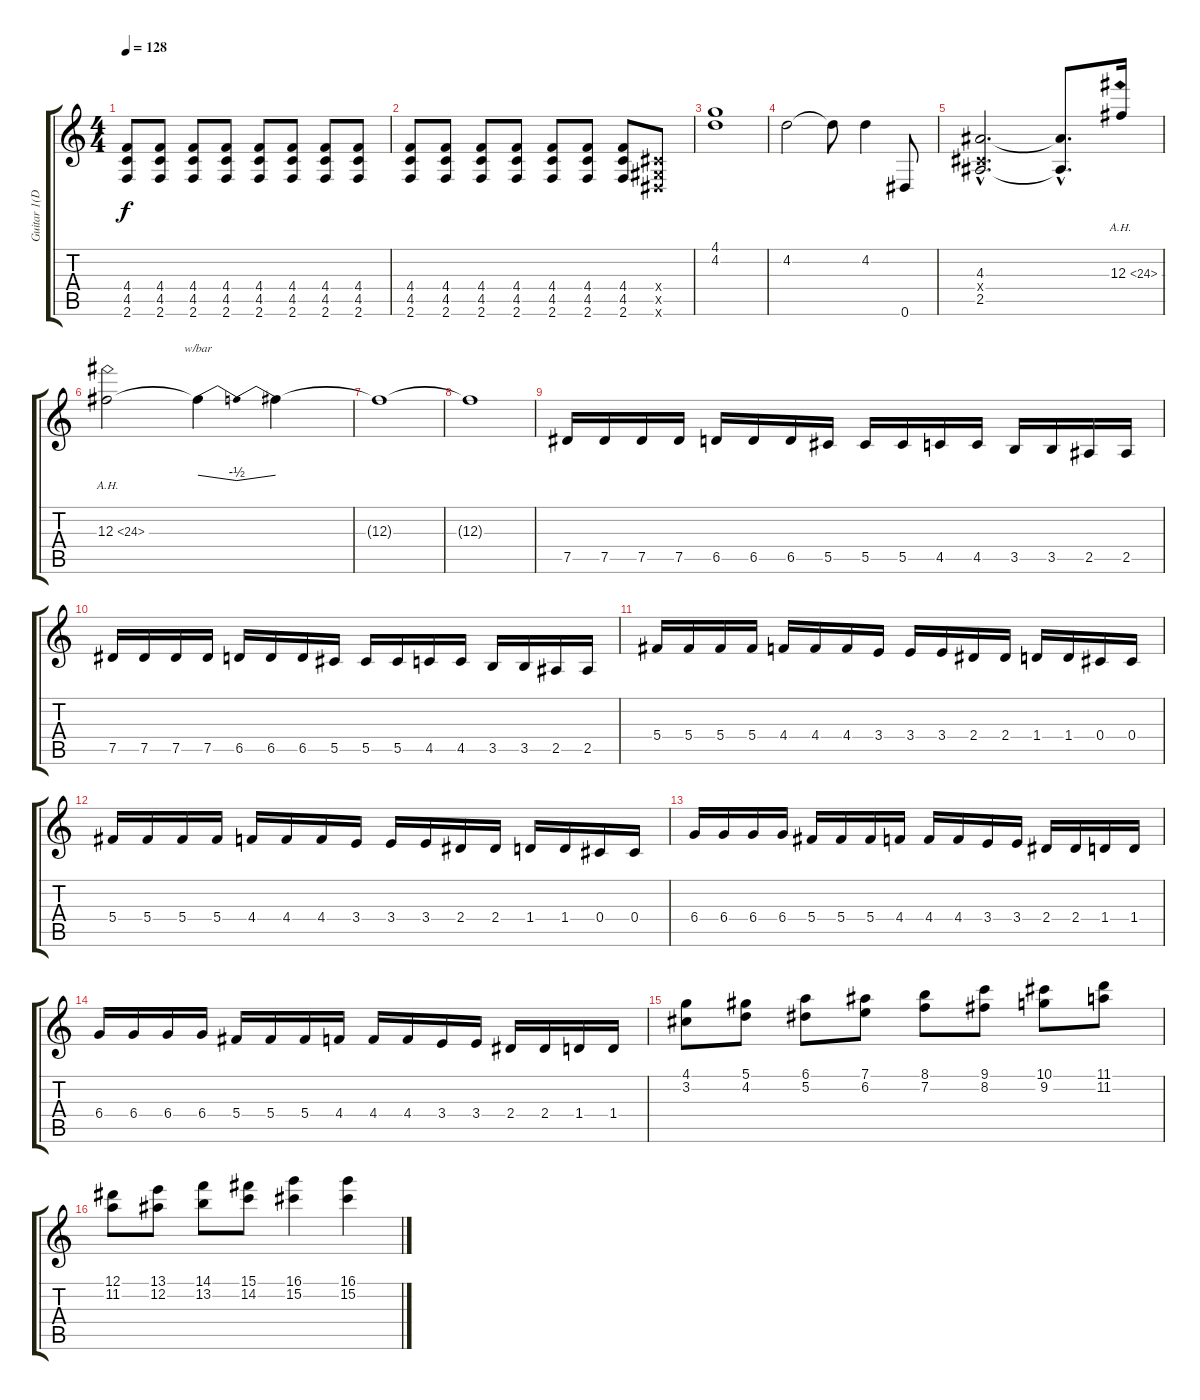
\track ("Guitar 1(Dist)" "Guitar 1(D") {instrument overdrivenguitar}
\staff {score tabs}
\tuning (Eb4 Bb3 Gb3 Db3 Ab2 Eb2) {hide}
\ts (4 4)
\tempo 128
\clef g2
\ks c
(4.4 4.5 2.6).8{dy f} (4.4 4.5 2.6).8 (4.4 4.5 2.6).8 (4.4 4.5 2.6).8 (4.4 4.5 2.6).8 (4.4 4.5 2.6).8 (4.4 4.5 2.6).8 (4.4 4.5 2.6).8 |
(4.4 4.5 2.6).8 (4.4 4.5 2.6).8 (4.4 4.5 2.6).8 (4.4 4.5 2.6).8 (4.4 4.5 2.6).8 (4.4 4.5 2.6).8 (4.4 4.5 2.6).8 (0.4{x} 0.5{x} 0.6{x}).8 |
(4.1 4.2).1 |
4.2.2 4.2{t}.8 4.2.4 0.6.8 |
(4.3{hac} 0.4{hac x} 2.5{hac}).2{d} (4.3{hac t} 2.5{hac t}).8{d} 12.3{ah 12}.16 |
12.3{ah 12}.2 12.3{t}.4{tbe (dip default 0 0 30 -2 60 0)} 12.3{t}.4 |
12.3{t}.1 |
12.3{t}.1 |
7.5.16 7.5.16 7.5.16 7.5.16 6.5.16 6.5.16 6.5.16 5.5.16 5.5.16 5.5.16 4.5.16 4.5.16 3.5.16 3.5.16 2.5.16 2.5.16 |
7.5.16 7.5.16 7.5.16 7.5.16 6.5.16 6.5.16 6.5.16 5.5.16 5.5.16 5.5.16 4.5.16 4.5.16 3.5.16 3.5.16 2.5.16 2.5.16 |
5.4.16 5.4.16 5.4.16 5.4.16 4.4.16 4.4.16 4.4.16 3.4.16 3.4.16 3.4.16 2.4.16 2.4.16 1.4.16 1.4.16 0.4.16 0.4.16 |
5.4.16 5.4.16 5.4.16 5.4.16 4.4.16 4.4.16 4.4.16 3.4.16 3.4.16 3.4.16 2.4.16 2.4.16 1.4.16 1.4.16 0.4.16 0.4.16 |
6.4.16 6.4.16 6.4.16 6.4.16 5.4.16 5.4.16 5.4.16 4.4.16 4.4.16 4.4.16 3.4.16 3.4.16 2.4.16 2.4.16 1.4.16 1.4.16 |
6.4.16 6.4.16 6.4.16 6.4.16 5.4.16 5.4.16 5.4.16 4.4.16 4.4.16 4.4.16 3.4.16 3.4.16 2.4.16 2.4.16 1.4.16 1.4.16 |
(4.1 3.2).8 (5.1 4.2).8 (6.1 5.2).8 (7.1 6.2).8 (8.1 7.2).8 (9.1 8.2).8 (10.1 9.2).8 (11.1 11.2).8 |
(12.1 11.2).8 (13.1 12.2).8 (14.1 13.2).8 (15.1 14.2).8 (16.1 15.2).4 (16.1 15.2).4
